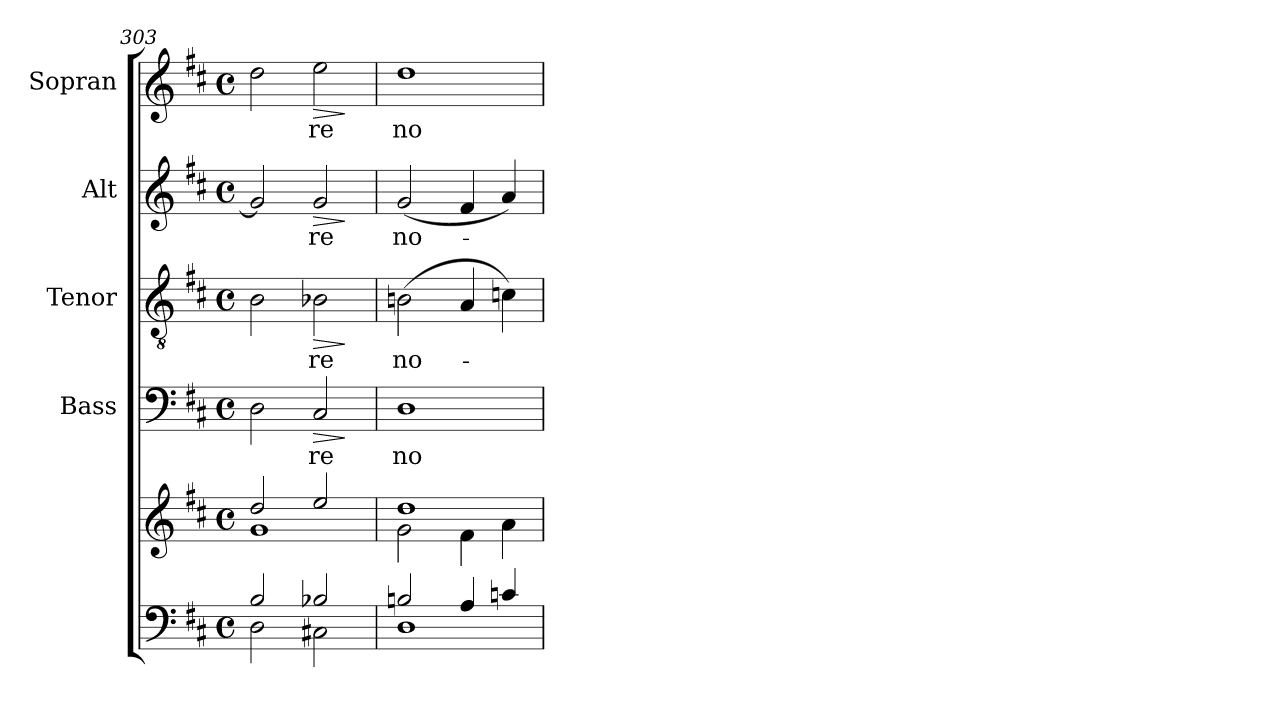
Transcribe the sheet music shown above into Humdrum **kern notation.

**kern	**kern	**kern	**text	**dynam	**kern	**text	**dynam	**kern	**text	**dynam	**kern	**text	**dynam
*part5	*part5	*part4	*part4	*part4	*part3	*part3	*part3	*part2	*part2	*part2	*part1	*part1	*part1
*staff6	*staff5	*staff4	*staff4	*staff4	*staff3	*staff3	*staff3	*staff2	*staff2	*staff2	*staff1	*staff1	*staff1
*	*	*I"Bass	*	*	*I"Tenor	*	*	*I"Alt	*	*	*I"Sopran	*	*
*	*	*I'B.	*	*	*I'T.	*	*	*I'A.	*	*	*I'S.	*	*
*clefF4	*clefG2	*clefF4	*	*	*clefGv2	*	*	*clefG2	*	*	*clefG2	*	*
*k[f#c#]	*k[f#c#]	*k[f#c#]	*	*	*k[f#c#]	*	*	*k[f#c#]	*	*	*k[f#c#]	*	*
*D:	*D:	*D:	*	*	*D:	*	*	*D:	*	*	*D:	*	*
*M4/4	*M4/4	*M4/4	*	*	*M4/4	*	*	*M4/4	*	*	*M4/4	*	*
*met(c)	*met(c)	*met(c)	*	*	*met(c)	*	*	*met(c)	*	*	*met(c)	*	*
=303	=303	=303	=303	=303	=303	=303	=303	=303	=303	=303	=303	=303	=303
*^	*^	*	*	*	*	*	*	*	*	*	*	*	*
2B/	2D\	2dd/	1g	2D\	.	.	2B\	.	.	2g/]	.	.	2dd\	.	.
!	!	!	!	!	!LO:LY:b	!LO:HP:b	!	!LO:LY:b	!LO:HP:b	!	!LO:LY:b	!LO:HP:b	!	!LO:LY:b	!LO:HP:b
2B-X/	2C#X\	2ee/	.	2C#/	-re	>	2B-X\	-re	>	2g/	-re	>	2ee\	-re	>
*v	*v	*	*	*	*	*	*	*	*	*	*	*	*	*	*
*	*v	*v	*	*	*	*	*	*	*	*	*	*	*	*
.	.	.	.	]	.	.	]	.	.	]	.	.	]
=304	=304	=304	=304	=304	=304	=304	=304	=304	=304	=304	=304	=304	=304
*^	*^	*	*	*	*	*	*	*	*	*	*	*	*
!	!	!	!	!	!LO:LY:b	!	!	!LO:LY:b	!	!	!LO:LY:b	!	!	!LO:LY:b	!
2Bn/	1D	1dd	2g\	1D	no-	.	(>2Bn\	no-	.	(<2g/	no-	.	1dd	no-	.
4A/	.	.	4f#\	.	.	.	4A/	.	.	4f#/	.	.	.	.	.
4cn/	.	.	4a\	.	.	.	4cn\)	.	.	4a/)	.	.	.	.	.
*v	*v	*	*	*	*	*	*	*	*	*	*	*	*	*	*
*	*v	*v	*	*	*	*	*	*	*	*	*	*	*	*
=	=	=	=	=	=	=	=	=	=	=	=	=	=
*-	*-	*-	*-	*-	*-	*-	*-	*-	*-	*-	*-	*-	*-
